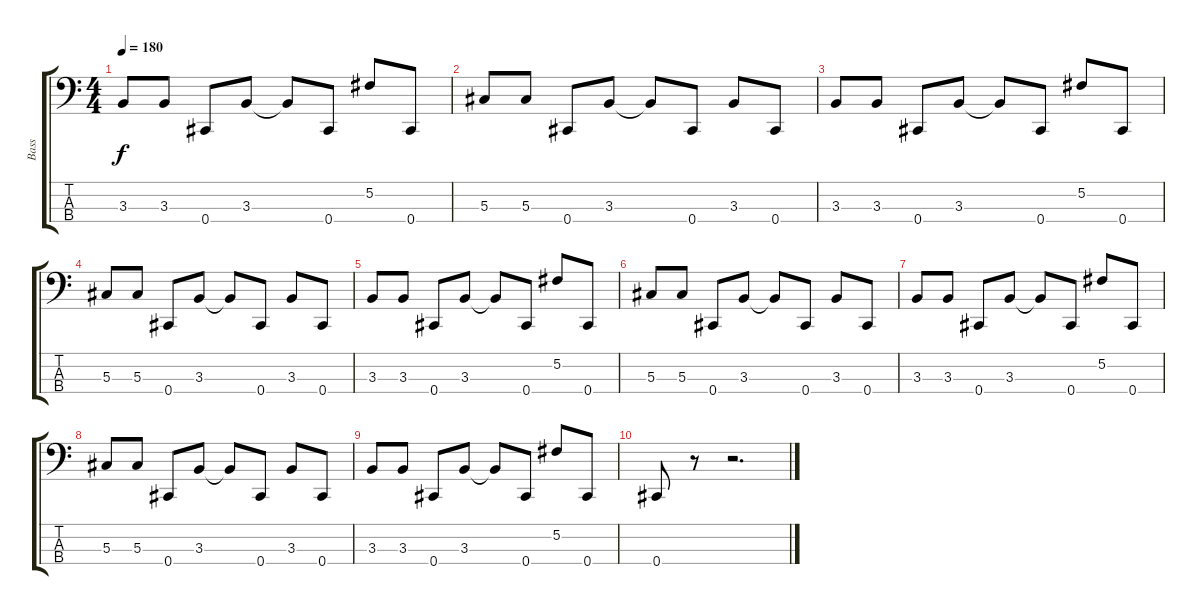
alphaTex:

\track ("Bass" "Bass") {instrument electricbassfinger}
\staff {score tabs}
\tuning (Gb2 Db2 Ab1 Db1) {hide}
\ts (4 4)
\tempo 180
\clef f4
\ks c
3.3.8{dy f} 3.3.8 0.4.8 3.3.8 3.3{t}.8 0.4.8 5.2.8 0.4.8 |
5.3.8 5.3.8 0.4.8 3.3.8 3.3{t}.8 0.4.8 3.3.8 0.4.8 |
3.3.8 3.3.8 0.4.8 3.3.8 3.3{t}.8 0.4.8 5.2.8 0.4.8 |
5.3.8 5.3.8 0.4.8 3.3.8 3.3{t}.8 0.4.8 3.3.8 0.4.8 |
3.3.8 3.3.8 0.4.8 3.3.8 3.3{t}.8 0.4.8 5.2.8 0.4.8 |
5.3.8 5.3.8 0.4.8 3.3.8 3.3{t}.8 0.4.8 3.3.8 0.4.8 |
3.3.8 3.3.8 0.4.8 3.3.8 3.3{t}.8 0.4.8 5.2.8 0.4.8 |
5.3.8 5.3.8 0.4.8 3.3.8 3.3{t}.8 0.4.8 3.3.8 0.4.8 |
3.3.8 3.3.8 0.4.8 3.3.8 3.3{t}.8 0.4.8 5.2.8 0.4.8 |
0.4.8 r.8 r.2{d}
